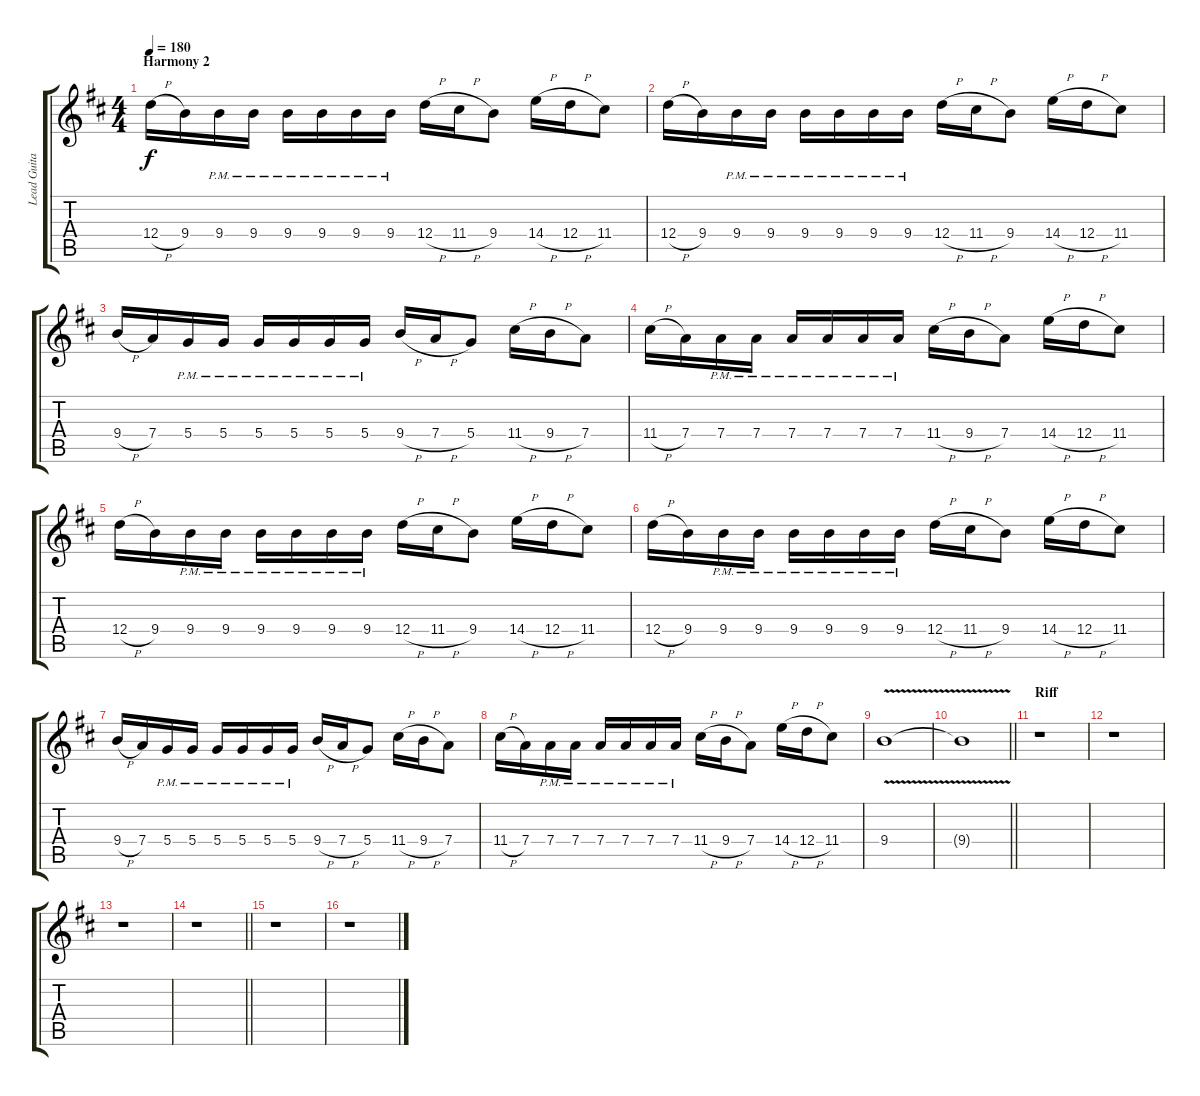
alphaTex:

\track ("Lead Guitar 1: Juha-Pekka Alanen" "Lead Guita") {instrument overdrivenguitar}
\staff {score tabs}
\tuning (E4 B3 G3 D3 A2 E2) {hide}
\ts (4 4)
\section ("" "Harmony 2")
\tempo 180
\clef g2
\ks bminor
12.4{h}.16{dy f} 9.4.16 9.4{pm}.16 9.4{pm}.16 9.4{pm}.16 9.4{pm}.16 9.4{pm}.16 9.4{pm}.16 12.4{h}.16 11.4{h}.16 9.4.8 14.4{h}.16 12.4{h}.16 11.4.8 |
12.4{h}.16 9.4.16 9.4{pm}.16 9.4{pm}.16 9.4{pm}.16 9.4{pm}.16 9.4{pm}.16 9.4{pm}.16 12.4{h}.16 11.4{h}.16 9.4.8 14.4{h}.16 12.4{h}.16 11.4.8 |
9.4{h}.16 7.4.16 5.4{pm}.16 5.4{pm}.16 5.4{pm}.16 5.4{pm}.16 5.4{pm}.16 5.4{pm}.16 9.4{h}.16 7.4{h}.16 5.4.8 11.4{h}.16 9.4{h}.16 7.4.8 |
11.4{h}.16 7.4.16 7.4{pm}.16 7.4{pm}.16 7.4{pm}.16 7.4{pm}.16 7.4{pm}.16 7.4{pm}.16 11.4{h}.16 9.4{h}.16 7.4.8 14.4{h}.16 12.4{h}.16 11.4.8 |
12.4{h}.16 9.4.16 9.4{pm}.16 9.4{pm}.16 9.4{pm}.16 9.4{pm}.16 9.4{pm}.16 9.4{pm}.16 12.4{h}.16 11.4{h}.16 9.4.8 14.4{h}.16 12.4{h}.16 11.4.8 |
12.4{h}.16 9.4.16 9.4{pm}.16 9.4{pm}.16 9.4{pm}.16 9.4{pm}.16 9.4{pm}.16 9.4{pm}.16 12.4{h}.16 11.4{h}.16 9.4.8 14.4{h}.16 12.4{h}.16 11.4.8 |
9.4{h}.16 7.4.16 5.4{pm}.16 5.4{pm}.16 5.4{pm}.16 5.4{pm}.16 5.4{pm}.16 5.4{pm}.16 9.4{h}.16 7.4{h}.16 5.4.8 11.4{h}.16 9.4{h}.16 7.4.8 |
11.4{h}.16 7.4.16 7.4{pm}.16 7.4{pm}.16 7.4{pm}.16 7.4{pm}.16 7.4{pm}.16 7.4{pm}.16 11.4{h}.16 9.4{h}.16 7.4.8 14.4{h}.16 12.4{h}.16 11.4.8 |
9.4{v}.1 |
\barLineRight lightlight
9.4{t}.1 |
\section ("" "Riff")
r.1 |
r.1 |
r.1 |
\barLineRight lightlight
r.1 |
r.1 |
r.1
